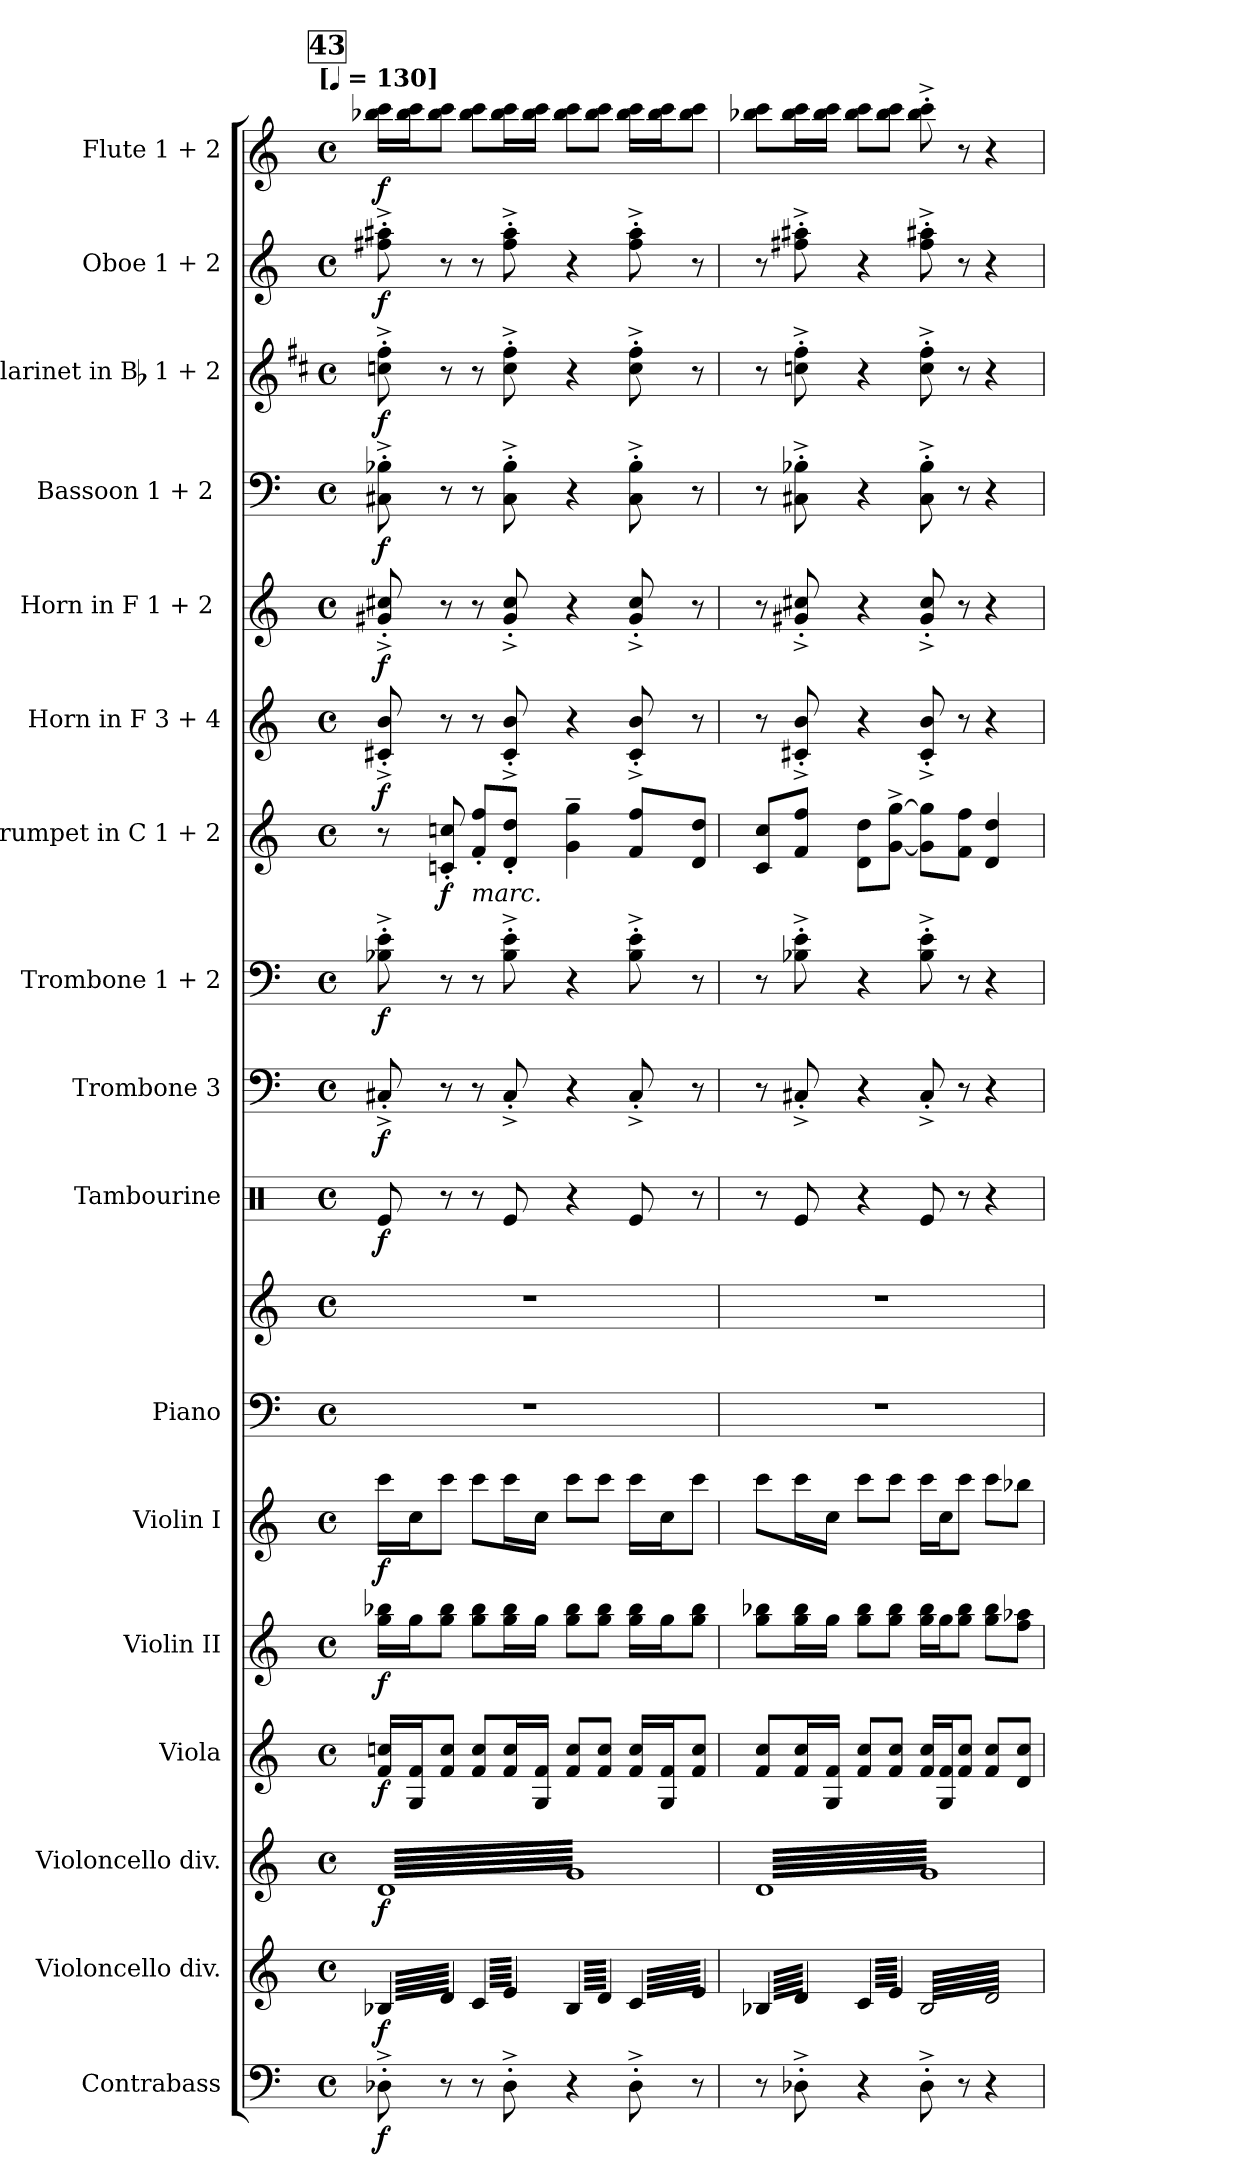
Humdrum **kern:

**kern	**dynam	**kern	**dynam	**kern	**dynam	**kern	**dynam	**kern	**dynam	**kern	**dynam	**kern	**kern	**kern	**dynam	**kern	**dynam	**kern	**dynam	**kern	**dynam	**kern	**dynam	**kern	**dynam	**kern	**dynam	**kern	**dynam	**kern	**dynam	**kern	**dynam
*part17	*part17	*part16	*part16	*part15	*part15	*part14	*part14	*part13	*part13	*part12	*part12	*part11	*part11	*part10	*part10	*part9	*part9	*part8	*part8	*part7	*part7	*part6	*part6	*part5	*part5	*part4	*part4	*part3	*part3	*part2	*part2	*part1	*part1
*staff18	*staff18	*staff17	*staff17	*staff16	*staff16	*staff15	*staff15	*staff14	*staff14	*staff13	*staff13	*staff12	*staff11	*staff10	*staff10	*staff9	*staff9	*staff8	*staff8	*staff7	*staff7	*staff6	*staff6	*staff5	*staff5	*staff4	*staff4	*staff3	*staff3	*staff2	*staff2	*staff1	*staff1
*I"Contrabass	*	*I"Violoncello div.	*	*I"Violoncello div.	*	*I"Viola	*	*I"Violin II	*	*I"Violin I	*	*I"Piano	*	*I"Tambourine	*	*I"Trombone 3	*	*I"Trombone 1 + 2	*	*I"Trumpet in C 1 + 2	*	*I"Horn in F 3  + 4	*	*I"Horn in F 1  + 2 	*	*I"Bassoon 1  + 2 	*	*I"Clarinet in Bb 1 + 2	*	*I"Oboe 1 + 2	*	*I"Flute 1 + 2	*
*I'Cb.	*	*I'Vc.	*	*I'Vc.	*	*I'Vla.	*	*I'Vln. II	*	*I'Vln. I	*	*I'Pno.	*	*I'Tamb.	*	*I'Tbn. 3	*	*I'Tbn. 1 + 2	*	*	*	*I'Hn. 3  + 4	*	*I'Hn. 1 + 2	*	*I'Bsn. 1  + 2	*	*I'Cl. 1 + 2	*	*I'Ob. 1 + 2	*	*I'Fl. 1 + 2	*
*clefF4	*	*clefG2	*	*clefG2	*	*clefG2	*	*clefG2	*	*clefG2	*	*clefF4	*clefG2	*clefX	*	*clefF4	*	*clefF4	*	*clefG2	*	*clefG2	*	*clefG2	*	*clefF4	*	*clefG2	*	*clefG2	*	*clefG2	*
*ITrd7c12	*	*	*	*	*	*	*	*	*	*	*	*	*	*	*	*	*	*	*	*	*	*ITrd4c7	*	*ITrd4c7	*	*	*	*ITrd1c2	*	*	*	*	*
*k[]	*	*k[]	*	*k[]	*	*k[]	*	*k[]	*	*k[]	*	*k[]	*k[]	*k[]	*	*k[]	*	*k[]	*	*k[]	*	*k[b-]	*	*k[b-]	*	*k[]	*	*k[]	*	*k[]	*	*k[]	*
*C:	*	*C:	*	*C:	*	*C:	*	*C:	*	*C:	*	*C:	*C:	*C:	*	*C:	*	*C:	*	*C:	*	*F:	*	*F:	*	*C:	*	*C:	*	*C:	*	*C:	*
!!LO:TX:omd:t=[[quarter] = 130]
*M4/4	*	*M4/4	*	*M4/4	*	*M4/4	*	*M4/4	*	*M4/4	*	*M4/4	*M4/4	*M4/4	*	*M4/4	*	*M4/4	*	*M4/4	*	*M4/4	*	*M4/4	*	*M4/4	*	*M4/4	*	*M4/4	*	*M4/4	*
*met(c)	*	*met(c)	*	*met(c)	*	*met(c)	*	*met(c)	*	*met(c)	*	*met(c)	*met(c)	*met(c)	*	*met(c)	*	*met(c)	*	*met(c)	*	*met(c)	*	*met(c)	*	*met(c)	*	*met(c)	*	*met(c)	*	*met(c)	*
*MM130	*	*MM130	*	*MM130	*	*MM130	*	*MM130	*	*MM130	*	*MM130	*MM130	*MM130	*	*MM130	*	*MM130	*	*MM130	*	*MM130	*	*MM130	*	*MM130	*	*MM130	*	*MM130	*	*MM130	*
!!LO:REH:place=s1:t=43
=248	=248	=248	=248	=248	=248	=248	=248	=248	=248	=248	=248	=248	=248	=248	=248	=248	=248	=248	=248	=248	=248	=248	=248	=248	=248	=248	=248	=248	=248	=248	=248	=248	=248
*	*	*tremolo	*	*	*	*	*	*	*	*	*	*	*	*	*	*	*	*	*	*	*	*	*	*	*	*	*	*	*	*	*	*	*
*	*	*	*	*tremolo	*	*	*	*	*	*	*	*	*	*	*	*	*	*	*	*	*	*	*	*	*	*	*	*	*	*	*	*	*
8DD-X'^	f	(64B-XLLLL	f	(64dLLLL	f	16f 16ccnLL	f	16gg 16bb-XLL	f	16cccLL	f	1r	1r	8Re/	f	8C#X'^	f	8B-X'^ 8e'^	f	8r	.	8F#X'^ 8e'^	f	8c#X'^ 8f#X'^	f	8C#X'^ 8B-X'^	f	8b-X'^ 8ee'^	f	8ff#X'^ 8aa#X'^	f	16bb-X 16cccLL	f
.	.	64d)	.	64g)	.	.	.	.	.	.	.	.	.	.	.	.	.	.	.	.	.	.	.	.	.	.	.	.	.	.	.	.	.
.	.	64B-X	.	64d	.	.	.	.	.	.	.	.	.	.	.	.	.	.	.	.	.	.	.	.	.	.	.	.	.	.	.	.	.
.	.	64d)	.	64g)	.	.	.	.	.	.	.	.	.	.	.	.	.	.	.	.	.	.	.	.	.	.	.	.	.	.	.	.	.
.	.	64B-X	.	64d	.	16G 16fJ	.	16ggJ	.	16ccJ	.	.	.	.	.	.	.	.	.	.	.	.	.	.	.	.	.	.	.	.	.	16bb- 16cccJ	.
.	.	64d)	.	64g)	.	.	.	.	.	.	.	.	.	.	.	.	.	.	.	.	.	.	.	.	.	.	.	.	.	.	.	.	.
.	.	64B-X	.	64d	.	.	.	.	.	.	.	.	.	.	.	.	.	.	.	.	.	.	.	.	.	.	.	.	.	.	.	.	.
.	.	64d)	.	64g)	.	.	.	.	.	.	.	.	.	.	.	.	.	.	.	.	.	.	.	.	.	.	.	.	.	.	.	.	.
!	!	!	!	!	!	!	!	!	!	!	!	!	!	!	!	!	!	!	!	!	!LO:DY:t=%s marc.	!	!	!	!	!	!	!	!	!	!	!	!
8r	.	64B-X	.	64d	.	8f 8ccJ	.	8gg 8bb-J	.	8cccJ	.	.	.	8r	.	8r	.	8r	.	8cn' 8ccn'	f	8r	.	8r	.	8r	.	8r	.	8r	.	8bb- 8cccJ	.
.	.	64d)	.	64g)	.	.	.	.	.	.	.	.	.	.	.	.	.	.	.	.	.	.	.	.	.	.	.	.	.	.	.	.	.
.	.	64B-X	.	64d	.	.	.	.	.	.	.	.	.	.	.	.	.	.	.	.	.	.	.	.	.	.	.	.	.	.	.	.	.
.	.	64d)	.	64g)	.	.	.	.	.	.	.	.	.	.	.	.	.	.	.	.	.	.	.	.	.	.	.	.	.	.	.	.	.
.	.	64B-X	.	64d	.	.	.	.	.	.	.	.	.	.	.	.	.	.	.	.	.	.	.	.	.	.	.	.	.	.	.	.	.
.	.	64d)	.	64g)	.	.	.	.	.	.	.	.	.	.	.	.	.	.	.	.	.	.	.	.	.	.	.	.	.	.	.	.	.
.	.	64B-X	.	64d	.	.	.	.	.	.	.	.	.	.	.	.	.	.	.	.	.	.	.	.	.	.	.	.	.	.	.	.	.
.	.	64d)JJJJ	.	64g)	.	.	.	.	.	.	.	.	.	.	.	.	.	.	.	.	.	.	.	.	.	.	.	.	.	.	.	.	.
8r	.	(64cLLLL	.	64d	.	8f 8ccL	.	8gg 8bb-L	.	8cccL	.	.	.	8r	.	8r	.	8r	.	8f' 8ff'L	.	8r	.	8r	.	8r	.	8r	.	8r	.	8bb- 8cccL	.
.	.	64e)	.	64g)	.	.	.	.	.	.	.	.	.	.	.	.	.	.	.	.	.	.	.	.	.	.	.	.	.	.	.	.	.
.	.	64c	.	64d	.	.	.	.	.	.	.	.	.	.	.	.	.	.	.	.	.	.	.	.	.	.	.	.	.	.	.	.	.
.	.	64e)	.	64g)	.	.	.	.	.	.	.	.	.	.	.	.	.	.	.	.	.	.	.	.	.	.	.	.	.	.	.	.	.
.	.	64c	.	64d	.	.	.	.	.	.	.	.	.	.	.	.	.	.	.	.	.	.	.	.	.	.	.	.	.	.	.	.	.
.	.	64e)	.	64g)	.	.	.	.	.	.	.	.	.	.	.	.	.	.	.	.	.	.	.	.	.	.	.	.	.	.	.	.	.
.	.	64c	.	64d	.	.	.	.	.	.	.	.	.	.	.	.	.	.	.	.	.	.	.	.	.	.	.	.	.	.	.	.	.
.	.	64e)	.	64g)	.	.	.	.	.	.	.	.	.	.	.	.	.	.	.	.	.	.	.	.	.	.	.	.	.	.	.	.	.
8DD-'^	.	64c	.	64d	.	16f 16ccL	.	16gg 16bb-L	.	16cccL	.	.	.	8Re/	.	8C#'^	.	8B-'^ 8e'^	.	8d' 8dd'J	.	8F#'^ 8e'^	.	8c#'^ 8f#'^	.	8C#'^ 8B-'^	.	8b-'^ 8ee'^	.	8ff#'^ 8aa#'^	.	16bb- 16cccL	.
.	.	64e)	.	64g)	.	.	.	.	.	.	.	.	.	.	.	.	.	.	.	.	.	.	.	.	.	.	.	.	.	.	.	.	.
.	.	64c	.	64d	.	.	.	.	.	.	.	.	.	.	.	.	.	.	.	.	.	.	.	.	.	.	.	.	.	.	.	.	.
.	.	64e)	.	64g)	.	.	.	.	.	.	.	.	.	.	.	.	.	.	.	.	.	.	.	.	.	.	.	.	.	.	.	.	.
.	.	64c	.	64d	.	16G 16fJJ	.	16ggJJ	.	16ccJJ	.	.	.	.	.	.	.	.	.	.	.	.	.	.	.	.	.	.	.	.	.	16bb- 16cccJJ	.
.	.	64e)	.	64g)	.	.	.	.	.	.	.	.	.	.	.	.	.	.	.	.	.	.	.	.	.	.	.	.	.	.	.	.	.
.	.	64c	.	64d	.	.	.	.	.	.	.	.	.	.	.	.	.	.	.	.	.	.	.	.	.	.	.	.	.	.	.	.	.
.	.	64e)JJJJ	.	64g)	.	.	.	.	.	.	.	.	.	.	.	.	.	.	.	.	.	.	.	.	.	.	.	.	.	.	.	.	.
4r	.	(64B-LLLL	.	64d	.	8f 8ccL	.	8gg 8bb-L	.	8cccL	.	.	.	4r	.	4r	.	4r	.	4g~ 4gg~	.	4r	.	4r	.	4r	.	4r	.	4r	.	8bb- 8cccL	.
.	.	64d)	.	64g)	.	.	.	.	.	.	.	.	.	.	.	.	.	.	.	.	.	.	.	.	.	.	.	.	.	.	.	.	.
.	.	64B-	.	64d	.	.	.	.	.	.	.	.	.	.	.	.	.	.	.	.	.	.	.	.	.	.	.	.	.	.	.	.	.
.	.	64d)	.	64g)	.	.	.	.	.	.	.	.	.	.	.	.	.	.	.	.	.	.	.	.	.	.	.	.	.	.	.	.	.
.	.	64B-	.	64d	.	.	.	.	.	.	.	.	.	.	.	.	.	.	.	.	.	.	.	.	.	.	.	.	.	.	.	.	.
.	.	64d)	.	64g)	.	.	.	.	.	.	.	.	.	.	.	.	.	.	.	.	.	.	.	.	.	.	.	.	.	.	.	.	.
.	.	64B-	.	64d	.	.	.	.	.	.	.	.	.	.	.	.	.	.	.	.	.	.	.	.	.	.	.	.	.	.	.	.	.
.	.	64d)	.	64g)	.	.	.	.	.	.	.	.	.	.	.	.	.	.	.	.	.	.	.	.	.	.	.	.	.	.	.	.	.
.	.	64B-	.	64d	.	8f 8ccJ	.	8gg 8bb-J	.	8cccJ	.	.	.	.	.	.	.	.	.	.	.	.	.	.	.	.	.	.	.	.	.	8bb- 8cccJ	.
.	.	64d)	.	64g)	.	.	.	.	.	.	.	.	.	.	.	.	.	.	.	.	.	.	.	.	.	.	.	.	.	.	.	.	.
.	.	64B-	.	64d	.	.	.	.	.	.	.	.	.	.	.	.	.	.	.	.	.	.	.	.	.	.	.	.	.	.	.	.	.
.	.	64d)	.	64g)	.	.	.	.	.	.	.	.	.	.	.	.	.	.	.	.	.	.	.	.	.	.	.	.	.	.	.	.	.
.	.	64B-	.	64d	.	.	.	.	.	.	.	.	.	.	.	.	.	.	.	.	.	.	.	.	.	.	.	.	.	.	.	.	.
.	.	64d)	.	64g)	.	.	.	.	.	.	.	.	.	.	.	.	.	.	.	.	.	.	.	.	.	.	.	.	.	.	.	.	.
.	.	64B-	.	64d	.	.	.	.	.	.	.	.	.	.	.	.	.	.	.	.	.	.	.	.	.	.	.	.	.	.	.	.	.
.	.	64d)JJJJ	.	64g)	.	.	.	.	.	.	.	.	.	.	.	.	.	.	.	.	.	.	.	.	.	.	.	.	.	.	.	.	.
8DD-'^	.	(64cLLLL	.	64d	.	16f 16ccLL	.	16gg 16bb-LL	.	16cccLL	.	.	.	8Re/	.	8C#'^	.	8B-'^ 8e'^	.	8f 8ffL	.	8F#'^ 8e'^	.	8c#'^ 8f#'^	.	8C#'^ 8B-'^	.	8b-'^ 8ee'^	.	8ff#'^ 8aa#'^	.	16bb- 16cccLL	.
.	.	64e)	.	64g)	.	.	.	.	.	.	.	.	.	.	.	.	.	.	.	.	.	.	.	.	.	.	.	.	.	.	.	.	.
.	.	64c	.	64d	.	.	.	.	.	.	.	.	.	.	.	.	.	.	.	.	.	.	.	.	.	.	.	.	.	.	.	.	.
.	.	64e)	.	64g)	.	.	.	.	.	.	.	.	.	.	.	.	.	.	.	.	.	.	.	.	.	.	.	.	.	.	.	.	.
.	.	64c	.	64d	.	16G 16fJ	.	16ggJ	.	16ccJ	.	.	.	.	.	.	.	.	.	.	.	.	.	.	.	.	.	.	.	.	.	16bb- 16cccJ	.
.	.	64e)	.	64g)	.	.	.	.	.	.	.	.	.	.	.	.	.	.	.	.	.	.	.	.	.	.	.	.	.	.	.	.	.
.	.	64c	.	64d	.	.	.	.	.	.	.	.	.	.	.	.	.	.	.	.	.	.	.	.	.	.	.	.	.	.	.	.	.
.	.	64e)	.	64g)	.	.	.	.	.	.	.	.	.	.	.	.	.	.	.	.	.	.	.	.	.	.	.	.	.	.	.	.	.
8r	.	64c	.	64d	.	8f 8ccJ	.	8gg 8bb-J	.	8cccJ	.	.	.	8r	.	8r	.	8r	.	8d 8ddJ	.	8r	.	8r	.	8r	.	8r	.	8r	.	8bb- 8cccJ	.
.	.	64e)	.	64g)	.	.	.	.	.	.	.	.	.	.	.	.	.	.	.	.	.	.	.	.	.	.	.	.	.	.	.	.	.
.	.	64c	.	64d	.	.	.	.	.	.	.	.	.	.	.	.	.	.	.	.	.	.	.	.	.	.	.	.	.	.	.	.	.
.	.	64e)	.	64g)	.	.	.	.	.	.	.	.	.	.	.	.	.	.	.	.	.	.	.	.	.	.	.	.	.	.	.	.	.
.	.	64c	.	64d	.	.	.	.	.	.	.	.	.	.	.	.	.	.	.	.	.	.	.	.	.	.	.	.	.	.	.	.	.
.	.	64e)	.	64g)	.	.	.	.	.	.	.	.	.	.	.	.	.	.	.	.	.	.	.	.	.	.	.	.	.	.	.	.	.
.	.	64c	.	64d	.	.	.	.	.	.	.	.	.	.	.	.	.	.	.	.	.	.	.	.	.	.	.	.	.	.	.	.	.
.	.	64e)JJJJ	.	64g)JJJJ	.	.	.	.	.	.	.	.	.	.	.	.	.	.	.	.	.	.	.	.	.	.	.	.	.	.	.	.	.
=249	=249	=249	=249	=249	=249	=249	=249	=249	=249	=249	=249	=249	=249	=249	=249	=249	=249	=249	=249	=249	=249	=249	=249	=249	=249	=249	=249	=249	=249	=249	=249	=249	=249
8r	.	(64B-XLLLL	.	(64dLLLL	.	8f 8ccL	.	8gg 8bb-XL	.	8cccL	.	1r	1r	8r	.	8r	.	8r	.	8c 8ccL	.	8r	.	8r	.	8r	.	8r	.	8r	.	8bb-X 8cccL	.
.	.	64d)	.	64g)	.	.	.	.	.	.	.	.	.	.	.	.	.	.	.	.	.	.	.	.	.	.	.	.	.	.	.	.	.
.	.	64B-X	.	64d	.	.	.	.	.	.	.	.	.	.	.	.	.	.	.	.	.	.	.	.	.	.	.	.	.	.	.	.	.
.	.	64d)	.	64g)	.	.	.	.	.	.	.	.	.	.	.	.	.	.	.	.	.	.	.	.	.	.	.	.	.	.	.	.	.
.	.	64B-X	.	64d	.	.	.	.	.	.	.	.	.	.	.	.	.	.	.	.	.	.	.	.	.	.	.	.	.	.	.	.	.
.	.	64d)	.	64g)	.	.	.	.	.	.	.	.	.	.	.	.	.	.	.	.	.	.	.	.	.	.	.	.	.	.	.	.	.
.	.	64B-X	.	64d	.	.	.	.	.	.	.	.	.	.	.	.	.	.	.	.	.	.	.	.	.	.	.	.	.	.	.	.	.
.	.	64d)	.	64g)	.	.	.	.	.	.	.	.	.	.	.	.	.	.	.	.	.	.	.	.	.	.	.	.	.	.	.	.	.
8DD-X'^	.	64B-X	.	64d	.	16f 16ccL	.	16gg 16bb-L	.	16cccL	.	.	.	8Re/	.	8C#X'^	.	8B-X'^ 8e'^	.	8f 8ffJ	.	8F#X'^ 8e'^	.	8c#X'^ 8f#X'^	.	8C#X'^ 8B-X'^	.	8b-X'^ 8ee'^	.	8ff#X'^ 8aa#X'^	.	16bb- 16cccL	.
.	.	64d)	.	64g)	.	.	.	.	.	.	.	.	.	.	.	.	.	.	.	.	.	.	.	.	.	.	.	.	.	.	.	.	.
.	.	64B-X	.	64d	.	.	.	.	.	.	.	.	.	.	.	.	.	.	.	.	.	.	.	.	.	.	.	.	.	.	.	.	.
.	.	64d)	.	64g)	.	.	.	.	.	.	.	.	.	.	.	.	.	.	.	.	.	.	.	.	.	.	.	.	.	.	.	.	.
.	.	64B-X	.	64d	.	16G 16fJJ	.	16ggJJ	.	16ccJJ	.	.	.	.	.	.	.	.	.	.	.	.	.	.	.	.	.	.	.	.	.	16bb- 16cccJJ	.
.	.	64d)	.	64g)	.	.	.	.	.	.	.	.	.	.	.	.	.	.	.	.	.	.	.	.	.	.	.	.	.	.	.	.	.
.	.	64B-X	.	64d	.	.	.	.	.	.	.	.	.	.	.	.	.	.	.	.	.	.	.	.	.	.	.	.	.	.	.	.	.
.	.	64d)JJJJ	.	64g)	.	.	.	.	.	.	.	.	.	.	.	.	.	.	.	.	.	.	.	.	.	.	.	.	.	.	.	.	.
4r	.	(64cLLLL	.	64d	.	8f 8ccL	.	8gg 8bb-L	.	8cccL	.	.	.	4r	.	4r	.	4r	.	8d 8ddL	.	4r	.	4r	.	4r	.	4r	.	4r	.	8bb- 8cccL	.
.	.	64e)	.	64g)	.	.	.	.	.	.	.	.	.	.	.	.	.	.	.	.	.	.	.	.	.	.	.	.	.	.	.	.	.
.	.	64c	.	64d	.	.	.	.	.	.	.	.	.	.	.	.	.	.	.	.	.	.	.	.	.	.	.	.	.	.	.	.	.
.	.	64e)	.	64g)	.	.	.	.	.	.	.	.	.	.	.	.	.	.	.	.	.	.	.	.	.	.	.	.	.	.	.	.	.
.	.	64c	.	64d	.	.	.	.	.	.	.	.	.	.	.	.	.	.	.	.	.	.	.	.	.	.	.	.	.	.	.	.	.
.	.	64e)	.	64g)	.	.	.	.	.	.	.	.	.	.	.	.	.	.	.	.	.	.	.	.	.	.	.	.	.	.	.	.	.
.	.	64c	.	64d	.	.	.	.	.	.	.	.	.	.	.	.	.	.	.	.	.	.	.	.	.	.	.	.	.	.	.	.	.
.	.	64e)	.	64g)	.	.	.	.	.	.	.	.	.	.	.	.	.	.	.	.	.	.	.	.	.	.	.	.	.	.	.	.	.
.	.	64c	.	64d	.	8f 8ccJ	.	8gg 8bb-J	.	8cccJ	.	.	.	.	.	.	.	.	.	[8g^ [8gg^J	.	.	.	.	.	.	.	.	.	.	.	8bb- 8cccJ	.
.	.	64e)	.	64g)	.	.	.	.	.	.	.	.	.	.	.	.	.	.	.	.	.	.	.	.	.	.	.	.	.	.	.	.	.
.	.	64c	.	64d	.	.	.	.	.	.	.	.	.	.	.	.	.	.	.	.	.	.	.	.	.	.	.	.	.	.	.	.	.
.	.	64e)	.	64g)	.	.	.	.	.	.	.	.	.	.	.	.	.	.	.	.	.	.	.	.	.	.	.	.	.	.	.	.	.
.	.	64c	.	64d	.	.	.	.	.	.	.	.	.	.	.	.	.	.	.	.	.	.	.	.	.	.	.	.	.	.	.	.	.
.	.	64e)	.	64g)	.	.	.	.	.	.	.	.	.	.	.	.	.	.	.	.	.	.	.	.	.	.	.	.	.	.	.	.	.
.	.	64c	.	64d	.	.	.	.	.	.	.	.	.	.	.	.	.	.	.	.	.	.	.	.	.	.	.	.	.	.	.	.	.
.	.	64e)JJJJ	.	64g)	.	.	.	.	.	.	.	.	.	.	.	.	.	.	.	.	.	.	.	.	.	.	.	.	.	.	.	.	.
8DD-'^	.	(64B-LLLL	.	64d	.	16f 16ccLL	.	16gg 16bb-LL	.	16cccLL	.	.	.	8Re/	.	8C#'^	.	8B-'^ 8e'^	.	8g] 8gg]L	.	8F#'^ 8e'^	.	8c#'^ 8f#'^	.	8C#'^ 8B-'^	.	8b-'^ 8ee'^	.	8ff#'^ 8aa#X'^	.	8bb-'^ 8ccc'^	.
.	.	64d)	.	64g)	.	.	.	.	.	.	.	.	.	.	.	.	.	.	.	.	.	.	.	.	.	.	.	.	.	.	.	.	.
.	.	64B-	.	64d	.	.	.	.	.	.	.	.	.	.	.	.	.	.	.	.	.	.	.	.	.	.	.	.	.	.	.	.	.
.	.	64d)	.	64g)	.	.	.	.	.	.	.	.	.	.	.	.	.	.	.	.	.	.	.	.	.	.	.	.	.	.	.	.	.
.	.	64B-	.	64d	.	16G 16fJ	.	16ggJ	.	16ccJ	.	.	.	.	.	.	.	.	.	.	.	.	.	.	.	.	.	.	.	.	.	.	.
.	.	64d)	.	64g)	.	.	.	.	.	.	.	.	.	.	.	.	.	.	.	.	.	.	.	.	.	.	.	.	.	.	.	.	.
.	.	64B-	.	64d	.	.	.	.	.	.	.	.	.	.	.	.	.	.	.	.	.	.	.	.	.	.	.	.	.	.	.	.	.
.	.	64d)	.	64g)	.	.	.	.	.	.	.	.	.	.	.	.	.	.	.	.	.	.	.	.	.	.	.	.	.	.	.	.	.
8r	.	64B-	.	64d	.	8f 8ccJ	.	8gg 8bb-J	.	8cccJ	.	.	.	8r	.	8r	.	8r	.	8f 8ffJ	.	8r	.	8r	.	8r	.	8r	.	8r	.	8r	.
.	.	64d)	.	64g)	.	.	.	.	.	.	.	.	.	.	.	.	.	.	.	.	.	.	.	.	.	.	.	.	.	.	.	.	.
.	.	64B-	.	64d	.	.	.	.	.	.	.	.	.	.	.	.	.	.	.	.	.	.	.	.	.	.	.	.	.	.	.	.	.
.	.	64d)	.	64g)	.	.	.	.	.	.	.	.	.	.	.	.	.	.	.	.	.	.	.	.	.	.	.	.	.	.	.	.	.
.	.	64B-	.	64d	.	.	.	.	.	.	.	.	.	.	.	.	.	.	.	.	.	.	.	.	.	.	.	.	.	.	.	.	.
.	.	64d)	.	64g)	.	.	.	.	.	.	.	.	.	.	.	.	.	.	.	.	.	.	.	.	.	.	.	.	.	.	.	.	.
.	.	64B-	.	64d	.	.	.	.	.	.	.	.	.	.	.	.	.	.	.	.	.	.	.	.	.	.	.	.	.	.	.	.	.
.	.	64d)	.	64g)	.	.	.	.	.	.	.	.	.	.	.	.	.	.	.	.	.	.	.	.	.	.	.	.	.	.	.	.	.
4r	.	64B-	.	64d	.	8f 8ccL	.	8gg 8bb-L	.	8cccL	.	.	.	4r	.	4r	.	4r	.	4d 4dd	.	4r	.	4r	.	4r	.	4r	.	4r	.	4r	.
.	.	64d)	.	64g)	.	.	.	.	.	.	.	.	.	.	.	.	.	.	.	.	.	.	.	.	.	.	.	.	.	.	.	.	.
.	.	64B-	.	64d	.	.	.	.	.	.	.	.	.	.	.	.	.	.	.	.	.	.	.	.	.	.	.	.	.	.	.	.	.
.	.	64d)	.	64g)	.	.	.	.	.	.	.	.	.	.	.	.	.	.	.	.	.	.	.	.	.	.	.	.	.	.	.	.	.
.	.	64B-	.	64d	.	.	.	.	.	.	.	.	.	.	.	.	.	.	.	.	.	.	.	.	.	.	.	.	.	.	.	.	.
.	.	64d)	.	64g)	.	.	.	.	.	.	.	.	.	.	.	.	.	.	.	.	.	.	.	.	.	.	.	.	.	.	.	.	.
.	.	64B-	.	64d	.	.	.	.	.	.	.	.	.	.	.	.	.	.	.	.	.	.	.	.	.	.	.	.	.	.	.	.	.
.	.	64d)	.	64g)	.	.	.	.	.	.	.	.	.	.	.	.	.	.	.	.	.	.	.	.	.	.	.	.	.	.	.	.	.
.	.	64B-	.	64d	.	8d 8ccJ	.	8ff 8aa-XJ	.	8bb-XJ	.	.	.	.	.	.	.	.	.	.	.	.	.	.	.	.	.	.	.	.	.	.	.
.	.	64d)	.	64g)	.	.	.	.	.	.	.	.	.	.	.	.	.	.	.	.	.	.	.	.	.	.	.	.	.	.	.	.	.
.	.	64B-	.	64d	.	.	.	.	.	.	.	.	.	.	.	.	.	.	.	.	.	.	.	.	.	.	.	.	.	.	.	.	.
.	.	64d)	.	64g)	.	.	.	.	.	.	.	.	.	.	.	.	.	.	.	.	.	.	.	.	.	.	.	.	.	.	.	.	.
.	.	64B-	.	64d	.	.	.	.	.	.	.	.	.	.	.	.	.	.	.	.	.	.	.	.	.	.	.	.	.	.	.	.	.
.	.	64d)	.	64g)	.	.	.	.	.	.	.	.	.	.	.	.	.	.	.	.	.	.	.	.	.	.	.	.	.	.	.	.	.
.	.	64B-	.	64d	.	.	.	.	.	.	.	.	.	.	.	.	.	.	.	.	.	.	.	.	.	.	.	.	.	.	.	.	.
.	.	64d)JJJJ	.	64g)JJJJ	.	.	.	.	.	.	.	.	.	.	.	.	.	.	.	.	.	.	.	.	.	.	.	.	.	.	.	.	.
*	*	*	*	*Xtremolo	*	*	*	*	*	*	*	*	*	*	*	*	*	*	*	*	*	*	*	*	*	*	*	*	*	*	*	*	*
*	*	*Xtremolo	*	*	*	*	*	*	*	*	*	*	*	*	*	*	*	*	*	*	*	*	*	*	*	*	*	*	*	*	*	*	*
.	.	.	.	.	.	.	.	.	.	.	.	.	.	.	.	.	.	.	.	.	.	.	.	.	.	.	.	.	.	.	.	.	.
.	.	.	.	.	.	.	.	.	.	.	.	.	.	.	.	.	.	.	.	.	.	.	.	.	.	.	.	.	.	.	.	.	.
.	.	.	.	.	.	.	.	.	.	.	.	.	.	.	.	.	.	.	.	.	.	.	.	.	.	.	.	.	.	.	.	.	.
.	.	.	.	.	.	.	.	.	.	.	.	.	.	.	.	.	.	.	.	.	.	.	.	.	.	.	.	.	.	.	.	.	.
.	.	.	.	.	.	.	.	.	.	.	.	.	.	.	.	.	.	.	.	.	.	.	.	.	.	.	.	.	.	.	.	.	.
.	.	.	.	.	.	.	.	.	.	.	.	.	.	.	.	.	.	.	.	.	.	.	.	.	.	.	.	.	.	.	.	.	.
.	.	.	.	.	.	.	.	.	.	.	.	.	.	.	.	.	.	.	.	.	.	.	.	.	.	.	.	.	.	.	.	.	.
.	.	.	.	.	.	.	.	.	.	.	.	.	.	.	.	.	.	.	.	.	.	.	.	.	.	.	.	.	.	.	.	.	.
.	.	.	.	.	.	.	.	.	.	.	.	.	.	.	.	.	.	.	.	.	.	.	.	.	.	.	.	.	.	.	.	.	.
.	.	.	.	.	.	.	.	.	.	.	.	.	.	.	.	.	.	.	.	.	.	.	.	.	.	.	.	.	.	.	.	.	.
.	.	.	.	.	.	.	.	.	.	.	.	.	.	.	.	.	.	.	.	.	.	.	.	.	.	.	.	.	.	.	.	.	.
.	.	.	.	.	.	.	.	.	.	.	.	.	.	.	.	.	.	.	.	.	.	.	.	.	.	.	.	.	.	.	.	.	.
.	.	.	.	.	.	.	.	.	.	.	.	.	.	.	.	.	.	.	.	.	.	.	.	.	.	.	.	.	.	.	.	.	.
.	.	.	.	.	.	.	.	.	.	.	.	.	.	.	.	.	.	.	.	.	.	.	.	.	.	.	.	.	.	.	.	.	.
.	.	.	.	.	.	.	.	.	.	.	.	.	.	.	.	.	.	.	.	.	.	.	.	.	.	.	.	.	.	.	.	.	.
.	.	.	.	.	.	.	.	.	.	.	.	.	.	.	.	.	.	.	.	.	.	.	.	.	.	.	.	.	.	.	.	.	.
.	.	.	.	.	.	.	.	.	.	.	.	.	.	.	.	.	.	.	.	.	.	.	.	.	.	.	.	.	.	.	.	.	.
.	.	.	.	.	.	.	.	.	.	.	.	.	.	.	.	.	.	.	.	.	.	.	.	.	.	.	.	.	.	.	.	.	.
.	.	.	.	.	.	.	.	.	.	.	.	.	.	.	.	.	.	.	.	.	.	.	.	.	.	.	.	.	.	.	.	.	.
.	.	.	.	.	.	.	.	.	.	.	.	.	.	.	.	.	.	.	.	.	.	.	.	.	.	.	.	.	.	.	.	.	.
.	.	.	.	.	.	.	.	.	.	.	.	.	.	.	.	.	.	.	.	.	.	.	.	.	.	.	.	.	.	.	.	.	.
.	.	.	.	.	.	.	.	.	.	.	.	.	.	.	.	.	.	.	.	.	.	.	.	.	.	.	.	.	.	.	.	.	.
.	.	.	.	.	.	.	.	.	.	.	.	.	.	.	.	.	.	.	.	.	.	.	.	.	.	.	.	.	.	.	.	.	.
.	.	.	.	.	.	.	.	.	.	.	.	.	.	.	.	.	.	.	.	.	.	.	.	.	.	.	.	.	.	.	.	.	.
.	.	.	.	.	.	.	.	.	.	.	.	.	.	.	.	.	.	.	.	.	.	.	.	.	.	.	.	.	.	.	.	.	.
.	.	.	.	.	.	.	.	.	.	.	.	.	.	.	.	.	.	.	.	.	.	.	.	.	.	.	.	.	.	.	.	.	.
.	.	.	.	.	.	.	.	.	.	.	.	.	.	.	.	.	.	.	.	.	.	.	.	.	.	.	.	.	.	.	.	.	.
.	.	.	.	.	.	.	.	.	.	.	.	.	.	.	.	.	.	.	.	.	.	.	.	.	.	.	.	.	.	.	.	.	.
.	.	.	.	.	.	.	.	.	.	.	.	.	.	.	.	.	.	.	.	.	.	.	.	.	.	.	.	.	.	.	.	.	.
.	.	.	.	.	.	.	.	.	.	.	.	.	.	.	.	.	.	.	.	.	.	.	.	.	.	.	.	.	.	.	.	.	.
.	.	.	.	.	.	.	.	.	.	.	.	.	.	.	.	.	.	.	.	.	.	.	.	.	.	.	.	.	.	.	.	.	.
.	.	.	.	.	.	.	.	.	.	.	.	.	.	.	.	.	.	.	.	.	.	.	.	.	.	.	.	.	.	.	.	.	.
=	=	=	=	=	=	=	=	=	=	=	=	=	=	=	=	=	=	=	=	=	=	=	=	=	=	=	=	=	=	=	=	=	=
*-	*-	*-	*-	*-	*-	*-	*-	*-	*-	*-	*-	*-	*-	*-	*-	*-	*-	*-	*-	*-	*-	*-	*-	*-	*-	*-	*-	*-	*-	*-	*-	*-	*-
